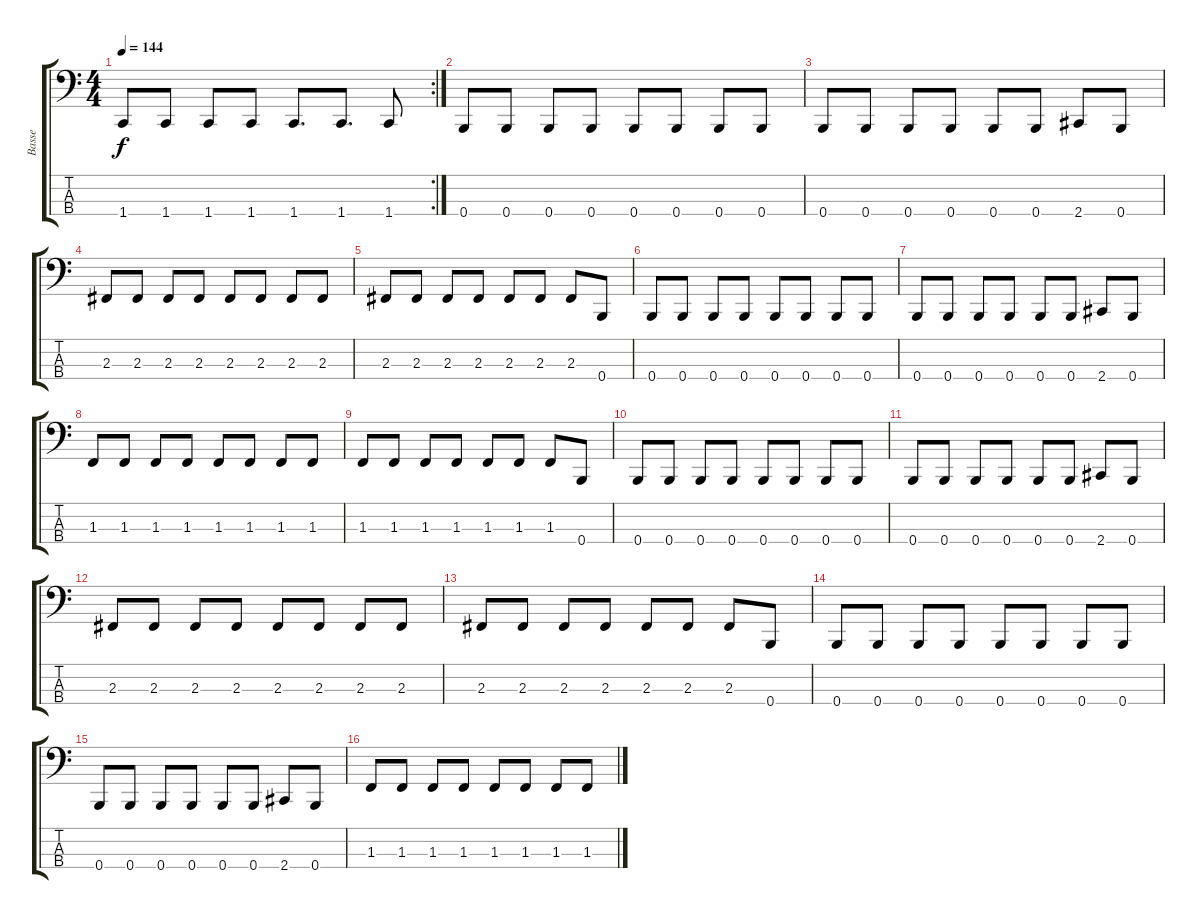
\track ("Basse" "Basse") {instrument electricbassfinger}
\staff {score tabs}
\tuning (D2 A1 E1 B0) {hide}
\rc 2
\ts (4 4)
\tempo 144
\clef f4
\ks c
1.4.8{dy f} 1.4.8 1.4.8 1.4.8 1.4.8{d} 1.4.8{d} 1.4.8 |
0.4.8 0.4.8 0.4.8 0.4.8 0.4.8 0.4.8 0.4.8 0.4.8 |
0.4.8 0.4.8 0.4.8 0.4.8 0.4.8 0.4.8 2.4.8 0.4.8 |
2.3.8 2.3.8 2.3.8 2.3.8 2.3.8 2.3.8 2.3.8 2.3.8 |
2.3.8 2.3.8 2.3.8 2.3.8 2.3.8 2.3.8 2.3.8 0.4.8 |
0.4.8 0.4.8 0.4.8 0.4.8 0.4.8 0.4.8 0.4.8 0.4.8 |
0.4.8 0.4.8 0.4.8 0.4.8 0.4.8 0.4.8 2.4.8 0.4.8 |
1.3.8 1.3.8 1.3.8 1.3.8 1.3.8 1.3.8 1.3.8 1.3.8 |
1.3.8 1.3.8 1.3.8 1.3.8 1.3.8 1.3.8 1.3.8 0.4.8 |
0.4.8 0.4.8 0.4.8 0.4.8 0.4.8 0.4.8 0.4.8 0.4.8 |
0.4.8 0.4.8 0.4.8 0.4.8 0.4.8 0.4.8 2.4.8 0.4.8 |
2.3.8 2.3.8 2.3.8 2.3.8 2.3.8 2.3.8 2.3.8 2.3.8 |
2.3.8 2.3.8 2.3.8 2.3.8 2.3.8 2.3.8 2.3.8 0.4.8 |
0.4.8 0.4.8 0.4.8 0.4.8 0.4.8 0.4.8 0.4.8 0.4.8 |
0.4.8 0.4.8 0.4.8 0.4.8 0.4.8 0.4.8 2.4.8 0.4.8 |
1.3.8 1.3.8 1.3.8 1.3.8 1.3.8 1.3.8 1.3.8 1.3.8
